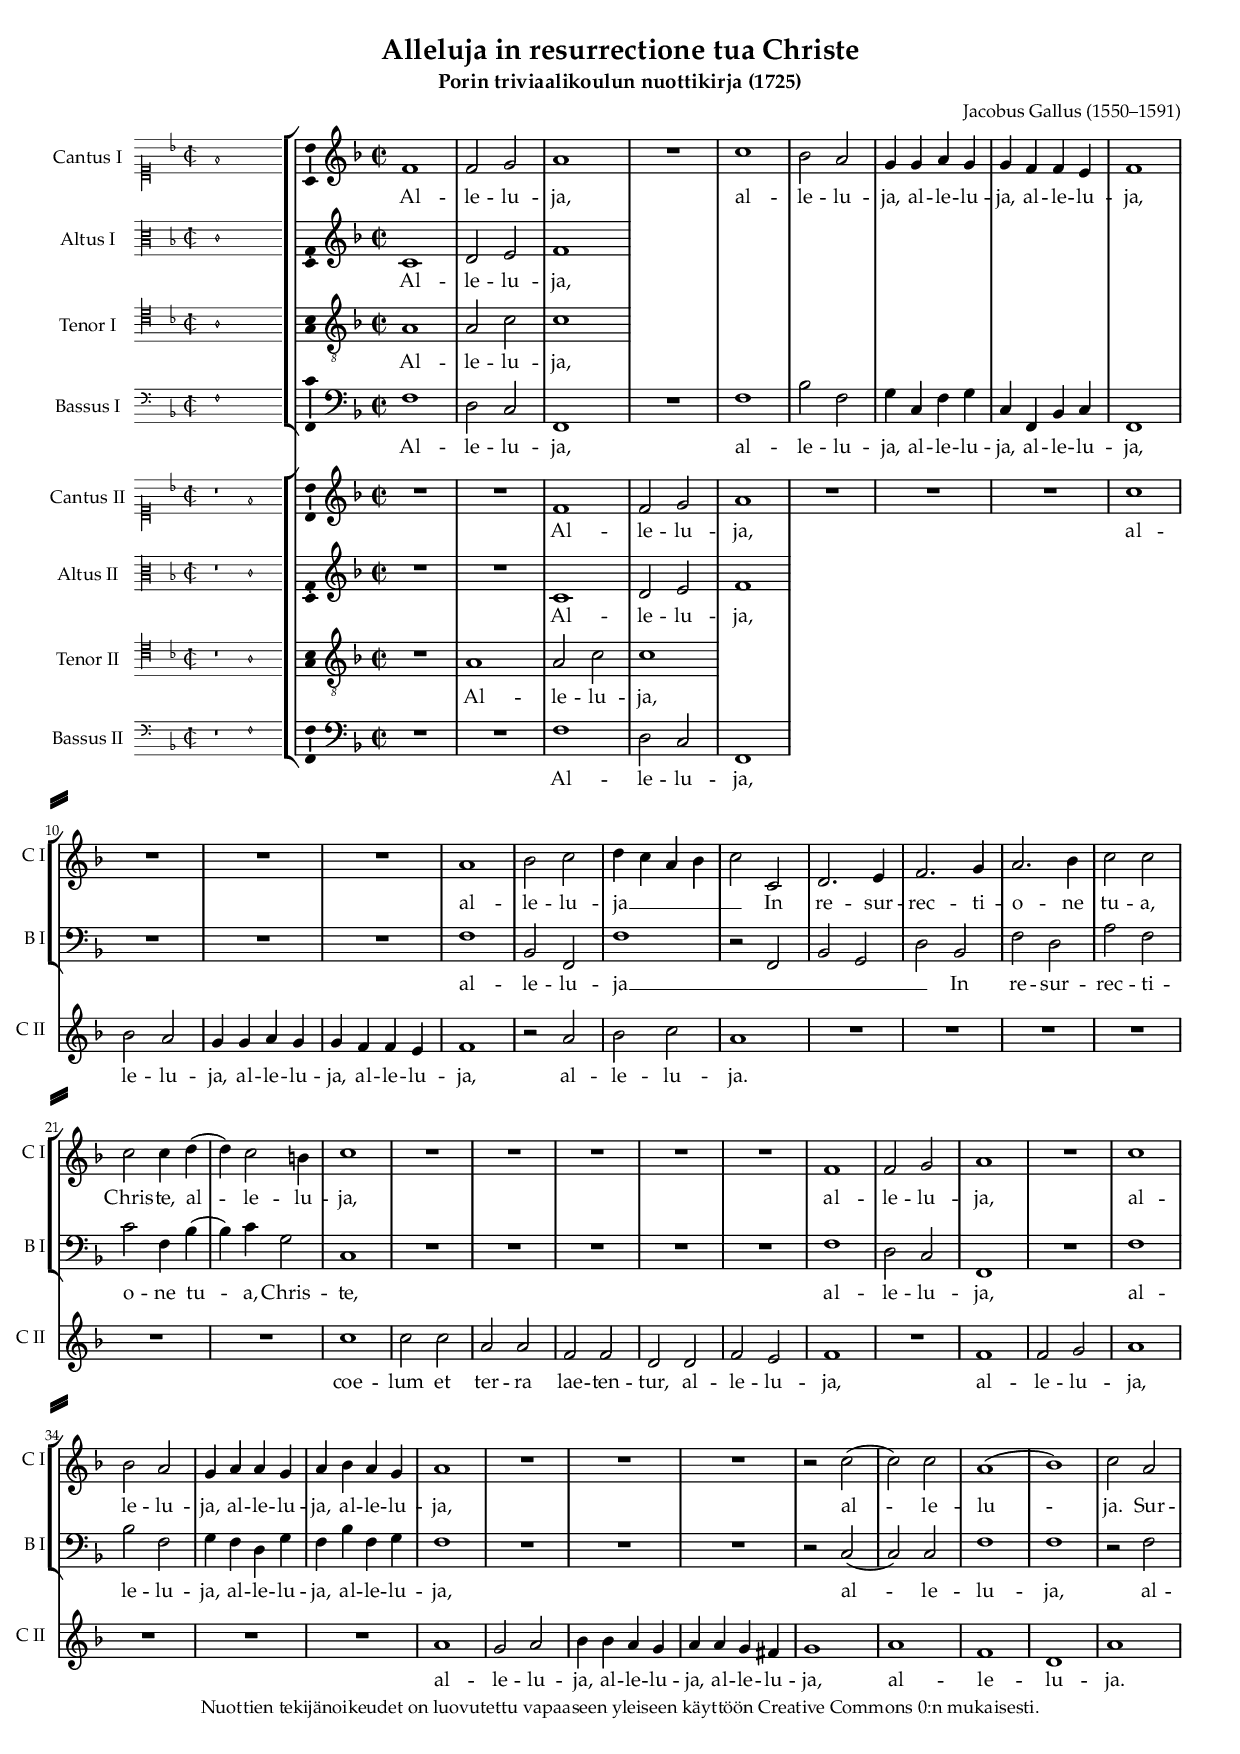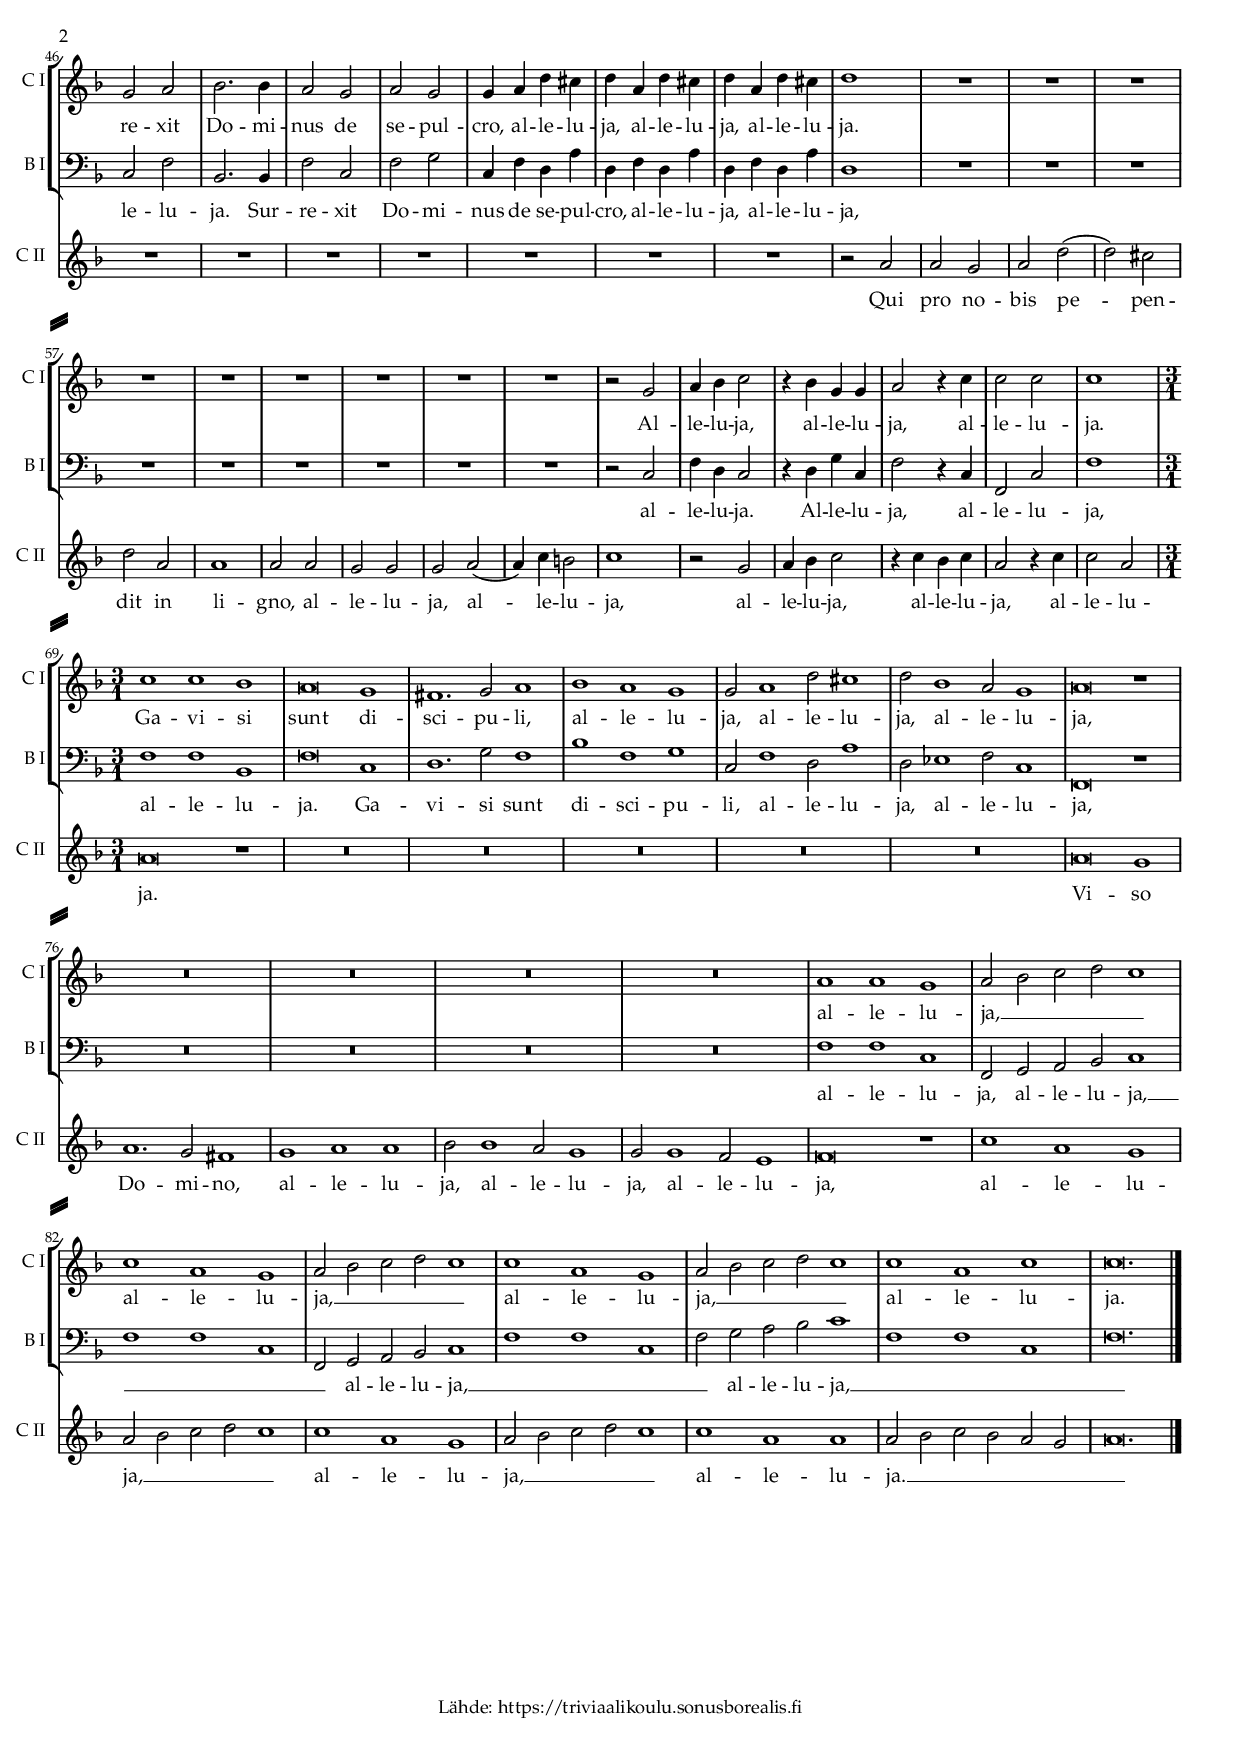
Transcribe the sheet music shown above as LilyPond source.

\version "2.19.49"
\include "suomi.ly"


stanzaOneLyricsChoirOne = \lyricmode {
    Al -- le -- lu -- ja, al -- le -- lu -- ja, 
    al -- le -- lu -- ja, al -- le -- lu -- ja, 
    al -- le -- lu -- ja __ _ _ _ _
    In re -- sur -- rec -- ti -- o -- ne tu -- a,
    Chris -- te, al -- le -- lu -- ja,

    al -- le -- lu -- ja, al -- le -- lu -- ja, 
    al -- le -- lu -- ja, al -- le -- lu -- ja, 
    al -- le -- lu -- ja.

    Sur -- re -- xit Do -- mi -- nus de
    se -- pul -- cro, al -- le -- lu -- ja, 
    al -- le -- lu -- ja, al -- le -- lu -- ja.

    Al -- le -- lu -- ja, al -- le -- lu -- ja, 
    al -- le -- lu -- ja.

    Ga -- vi -- si sunt  di -- sci -- pu -- li,
    al -- le -- lu -- ja, al -- le -- lu -- ja, 
    al -- le -- lu -- ja, 

    al -- le -- lu -- ja, __ _ _ _ _
    al -- le -- lu -- ja, __ _ _ _ _
    al -- le -- lu -- ja, __ _ _ _ _
    al -- le -- lu -- ja.
}



stanzaOneLyricsChoirTwo = \lyricmode {
    Al -- le -- lu -- ja, al -- le -- lu -- ja, 
    al -- le -- lu -- ja, al -- le -- lu -- ja, 
    al -- le -- lu -- ja.

    coe -- lum et ter -- ra lae -- ten -- tur,
    al -- le -- lu -- ja, al -- le -- lu -- ja,
    al -- le -- lu -- ja, al -- le -- lu -- ja,
    al -- le -- lu -- ja, al -- le -- lu -- ja.

    Qui pro no -- bis pe -- pen -- dit in li -- gno,
    al -- le -- lu -- ja, al -- le -- lu -- ja,
    al -- le -- lu -- ja, al -- le -- lu -- ja,
    al -- le -- lu -- ja.

    Vi -- so Do -- mi -- no, al -- le -- lu -- ja,
    al -- le -- lu -- ja, al -- le -- lu -- ja,
    al -- le -- lu -- ja, __ _ _ _ _
    al -- le -- lu -- ja, __ _ _ _ _
    al -- le -- lu -- ja. __ _ _ _ _ _ _
}


\include "alleluja-in-resurrectione-tua-christe.header.ily"

% First choir

SopranoOneMusic = \relative c' {
	\set Staff.instrumentName = #"Cantus I"
	\set Staff.shortInstrumentName = "C I"

	\incipit { \clef "mensural-c1" \key f \major \time 2/2 f'1 }

	f1 | f2 g | a1 | R | c | b2 a | g4 g a g | g f f e | f1 | R |
	R1 | R1 | a1 | b2 c | d4 c a b | c2 c, | d2. e4 | f2. g4 |
	a2. b4 | c2 c | c c4 d( | d) c2 h4 | c1 | 
	R1 | R | R | R | R |
	f, | f2 g | a1 | R | c | b2 a | g4 a a g | a b a g | a1 |
	R | R | R |
	r2 c( | c) c | a1( | b) | c2 a | g a | b2. b4 | a2 g | a g |
	g4 a d cis | d a d cis | d a d cis | d1 |
	\repeat unfold 	9 { R | }
	r2 g, | a4 b c2 | r4 b g g | a2 r4 c | c2 c | c1 |

	\time 3/1
    \set Score.tempoHideNote = ##t
    \tempo 2 = 240	
	c1 c b | a\breve g1 | fis1. g2 a1 | b a g | g2 a1 d2 cis1 |
	d2 b1 a2 g1 | a\breve r1 | 
	\repeat unfold 4 { R\breve. | }
	a1 a g | a2 b c d c1 |
	c a g | a2 b c d c1 |
	c a g | a2 b c d c1 |
	c a c | c\breve. \bar "|."
}

AltoOneMusic = \relative c' {
	\set Staff.instrumentName = #"Altus I"
	\set Staff.shortInstrumentName = "A I"

	\incipit { \clef "mensural-c3" \key f \major \time 2/2 c'1 }

	c1 | d2 e | f1 |
}

TenoreOneMusic = \relative c' {
	\set Staff.instrumentName = #"Tenor I"
	\set Staff.shortInstrumentName = "T I"

	\incipit { \clef "mensural-c4" \key f \major \time 2/2 a1 }

	\clef "treble_8"
	a1 | a2 c | c1 |
}

BassOneMusic = \relative c {
	\set Staff.instrumentName = #"Bassus I"
	\set Staff.shortInstrumentName = "B I"

	\incipit { \clef "mensural-f" \key f \major \time 2/2 f1 }

	\clef bass
	f1 | d2 c | f,1 | R | f' | b2 f | g4 c, f g | c, f, b c | f,1 |
	R | R | R |
	f' | b,2 f | f'1 | r2 f, | b g | d' b | f' d | a' f | 
	c' f,4 b( | b) c g2 | c,1 | 
	\repeat unfold 5 { R | }
	f | d2 c | f,1 | R | f' | b2 f | g4 f d g | f b f g | f1 |
	R | R | R |
	r2 c( | c) c | f1 | f | r2 f | c f | b,2. b4 | f'2 c | f g |
	c,4 f d a' | d, f d a' | d, f d a' | d,1 |
	\repeat unfold 9 { R | }
	r2 c | f4 d c2 | r4 d g c, | f2 r4 c | f,2 c' | f1 |
	\time 3/1
    \set Score.tempoHideNote = ##t
    \tempo 2 = 240
    f1 f b, | f'\breve c1 | d1. g2 f1 | b f g | c,2 f1 d2 a'1 |
    d,2 es1 f2 c1 | f,\breve r1 |
    \repeat unfold 4 { R\breve. | }
    f'1 f c | f,2 g a b c1 |
    f f c | f,2 g a b c1 |
    f f c | f2 g a b c1 |
    f, f c | f\breve. \bar "|."
}


% Second choir

SopranoTwoMusic = \relative c' {
	\set Staff.instrumentName = #"Cantus II"
	\set Staff.shortInstrumentName = "C II"

	\incipit {
		\clef "mensural-c1" \key f \major \time 2/2
		r1 f'1
	}

	R1 | R | f1 | f2 g | a1 | R | R | R |
	c | b2 a | g4 g a g | g f f e | f1 | 
	r2 a | b c | a1 |
	\repeat unfold 6 { R | }
	c1 | c2 c | a a | f f | d d | f e | f1 | R |
	f | f2 g | a1 | R |
	R | R | a1 | g2 a | b4 b a g | a a g fis | g1 |
	a | f | d | a' |
	\repeat unfold 7 { R | }

	r2 a | a g | a d( | d) cis | d a | a1 | a2 a | g g |
	g a( | a4) c h2 | c1 | r2 g | a4 b c2 | r4 c b c | 
	a2 r4 c | c2 a |

	\time 3/1
	a\breve r1 | 
	\repeat unfold 5 { R\breve. | }
	a\breve g1 | a1. g2 fis1 | g a a | b2 b1 a2 g1 |
	g2 g1 f2 e1 | f\breve r1 |
	c'1 a g | a2 b c d c1 |
	c a g | a2 b c d c1 |
	c a a | a2 b c b a g | a\breve. \bar "|."
}

AltoTwoMusic = \relative c' {
	\set Staff.instrumentName = #"Altus II"
	\set Staff.shortInstrumentName = "A II"

	\incipit {
		\clef "mensural-c3" \key f \major \time 2/2
		r1 c'1
	}

	R1 | R | c1 | d2 e | f1 |
}

TenoreTwoMusic = \relative c' {
	\set Staff.instrumentName = #"Tenor II"
	\set Staff.shortInstrumentName = "T II"

	\incipit {
		\clef "mensural-c4" \key f \major \time 2/2
		r1 a1
	}

	\clef "treble_8"
	R1 | a1 | a2 c | c1 |
}


BassTwoMusic = \relative c {
	\set Staff.instrumentName = #"Bassus II"
	\set Staff.shortInstrumentName = "B II"

	\incipit {
		\clef "mensural-f" \key f \major \time 2/2
		r1 f1
	}

	\clef bass
	R1 | R | f1 | d2 c | f,1 |
}


\paper {
  system-separator-markup = \slashSeparator
}

\score {
<<
  \new StaffGroup = choirOneStaff <<
    \new Staff <<
      \new Voice = "Soprano" {
		\global
        \SopranoOneMusic
      }
     \new Lyrics \lyricsto "Soprano" {
       \stanzaOneLyricsChoirOne
     }
    >>
    \new Staff <<
      \new Voice = "Alto" {
        \global
        \AltoOneMusic
      }
     \new Lyrics \lyricsto "Alto" {
       \stanzaOneLyricsChoirOne
     }
    >>
    \new Staff <<
      \new Voice = "Tenore" {
        \global
        \TenoreOneMusic
      }
      \new Lyrics \lyricsto "Tenore" {
       \stanzaOneLyricsChoirOne
      }
    >>
    \new Staff <<
      \new Voice = "Bass" {
        \global
        \BassOneMusic
      }
      \new Lyrics \lyricsto "Bass" {
       \stanzaOneLyricsChoirOne
      }
    >>
  >>

  \new StaffGroup = choirTwoStaff <<
    \new Staff <<
      \new Voice = "SopranoTwo" {
		\global
        \SopranoTwoMusic
      }
     \new Lyrics \lyricsto "SopranoTwo" {
       \stanzaOneLyricsChoirTwo
     }
    >>
    \new Staff <<
      \new Voice = "AltoTwo" {
        \global
        \AltoTwoMusic
      }
     \new Lyrics \lyricsto "AltoTwo" {
       \stanzaOneLyricsChoirOne
     }
    >>
    \new Staff <<
      \new Voice = "TenoreTwo" {
        \global
        \TenoreTwoMusic
      }
      \new Lyrics \lyricsto "TenoreTwo" {
       \stanzaOneLyricsChoirOne
      }
    >>
    \new Staff <<
      \new Voice = "BassTwo" {
        \global
        \BassTwoMusic
      }
      \new Lyrics \lyricsto "BassTwo" {
       \stanzaOneLyricsChoirOne
      }
    >>
  >>
>>

  \midi {
    \tempo 2 = 90
  }
  \layout {
    \context {
      \Staff
      \consists "Ambitus_engraver"
    }
    indent = 4\cm
    incipit-width = 2.5\cm
    \context {
     \Score
     \override VerticalAxisGroup.remove-first = ##t
    }
  }
}
